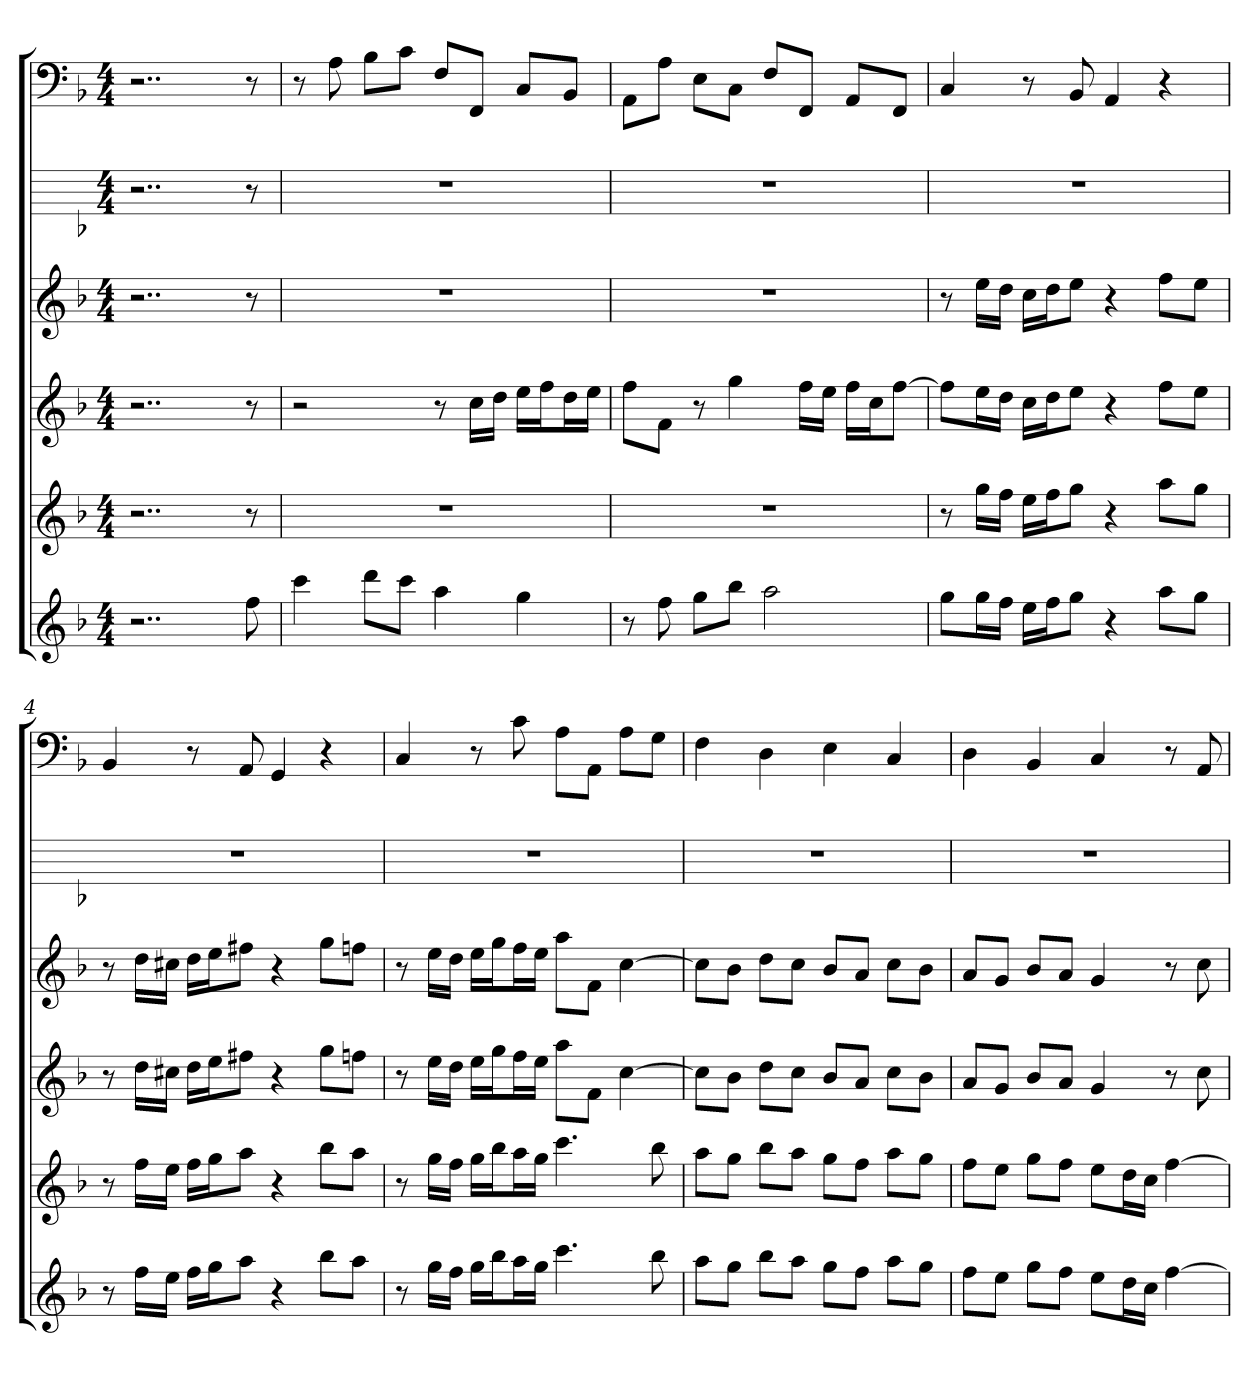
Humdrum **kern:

**kern	**kern	**kern	**kern	**kern	**kern
*part6	*part5	*part4	*part3	*part2	*part1
*staff6	*staff5	*staff4	*staff3	*staff2	*staff1
*	*	*	*	*	*clefF4
*k[b-]	*k[b-]	*k[b-]	*k[b-]	*k[b-]	*k[b-]
*F:	*F:	*F:	*F:	*F:	*F:
*M4/4	*M4/4	*M4/4	*M4/4	*M4/4	*M4/4
=	=	=	=	=	=
2..r	2..r	2..r	2..r	2..r	2..r
8ff	8r	8r	8r	8r	8r
=1	=1	=1	=1	=1	=1
4ccc	1r	2r	1r	1r	8r
.	.	.	.	.	8A
8dddL	.	.	.	.	8B-\L
8cccJ	.	.	.	.	8c\J
4aa	.	8r	.	.	8F/L
.	.	16ccLL	.	.	8FF/J
.	.	16ddJJ	.	.	.
4gg	.	16eeLL	.	.	8C/L
.	.	16ffJ	.	.	.
.	.	16ddL	.	.	8BB-/J
.	.	16eeJJ	.	.	.
=2	=2	=2	=2	=2	=2
8r	1r	8ffL	1r	1r	8AA\L
8ff	.	8fJ	.	.	8A\J
8ggL	.	8r	.	.	8E\L
8bb-J	.	4gg	.	.	8C\J
2aa	.	.	.	.	8F/L
.	.	16ffLL	.	.	8FF/J
.	.	16eeJJ	.	.	.
.	.	16ffLL	.	.	8AA/L
.	.	16ccJ	.	.	.
.	.	[8ffJ	.	.	8FF/J
=3	=3	=3	=3	=3	=3
8ggL	8r	8ffL]	8r	1r	4C
16ggL	16ggLL	16eeL	16eeLL	.	.
16ffJJ	16ffJJ	16ddJJ	16ddJJ	.	.
16eeLL	16eeLL	16ccLL	16ccLL	.	8r
16ffJ	16ffJ	16ddJ	16ddJ	.	.
8ggJ	8ggJ	8eeJ	8eeJ	.	8BB-
4r	4r	4r	4r	.	4AA
8aaL	8aaL	8ffL	8ffL	.	4r
8ggJ	8ggJ	8eeJ	8eeJ	.	.
=4	=4	=4	=4	=4	=4
8r	8r	8r	8r	1r	4BB-
16ffLL	16ffLL	16ddLL	16ddLL	.	.
16eeJJ	16eeJJ	16cc#XJJ	16cc#XJJ	.	.
16ffLL	16ffLL	16ddLL	16ddLL	.	8r
16ggJ	16ggJ	16eeJ	16eeJ	.	.
8aaJ	8aaJ	8ff#XJ	8ff#XJ	.	8AA
4r	4r	4r	4r	.	4GG
8bb-L	8bb-L	8ggL	8ggL	.	4r
8aaJ	8aaJ	8ffnJ	8ffnJ	.	.
=5	=5	=5	=5	=5	=5
8r	8r	8r	8r	1r	4C
16ggLL	16ggLL	16eeLL	16eeLL	.	.
16ffJJ	16ffJJ	16ddJJ	16ddJJ	.	.
16ggLL	16ggLL	16eeLL	16eeLL	.	8r
16bb-J	16bb-J	16ggJ	16ggJ	.	.
16aaL	16aaL	16ffL	16ffL	.	8c
16ggJJ	16ggJJ	16eeJJ	16eeJJ	.	.
4.ccc	4.ccc	8aaL	8aaL	.	8A\L
.	.	8fJ	8fJ	.	8AA\J
.	.	[4cc	[4cc	.	8A\L
8bb-	8bb-	.	.	.	8G\J
=6	=6	=6	=6	=6	=6
8aaL	8aaL	8ccL]	8ccL]	1r	4F
8ggJ	8ggJ	8b-J	8b-J	.	.
8bb-L	8bb-L	8ddL	8ddL	.	4D
8aaJ	8aaJ	8ccJ	8ccJ	.	.
8ggL	8ggL	8b-L	8b-L	.	4E
8ffJ	8ffJ	8aJ	8aJ	.	.
8aaL	8aaL	8ccL	8ccL	.	4C
8ggJ	8ggJ	8b-J	8b-J	.	.
=7	=7	=7	=7	=7	=7
8ffL	8ffL	8aL	8aL	1r	4D
8eeJ	8eeJ	8gJ	8gJ	.	.
8ggL	8ggL	8b-L	8b-L	.	4BB-
8ffJ	8ffJ	8aJ	8aJ	.	.
8eeL	8eeL	4g	4g	.	4C
16ddL	16ddL	.	.	.	.
16ccJJ	16ccJJ	.	.	.	.
[4ff	[4ff	8r	8r	.	8r
.	.	8cc	8cc	.	8AA
=	=	=	=	=	=
*-	*-	*-	*-	*-	*-
